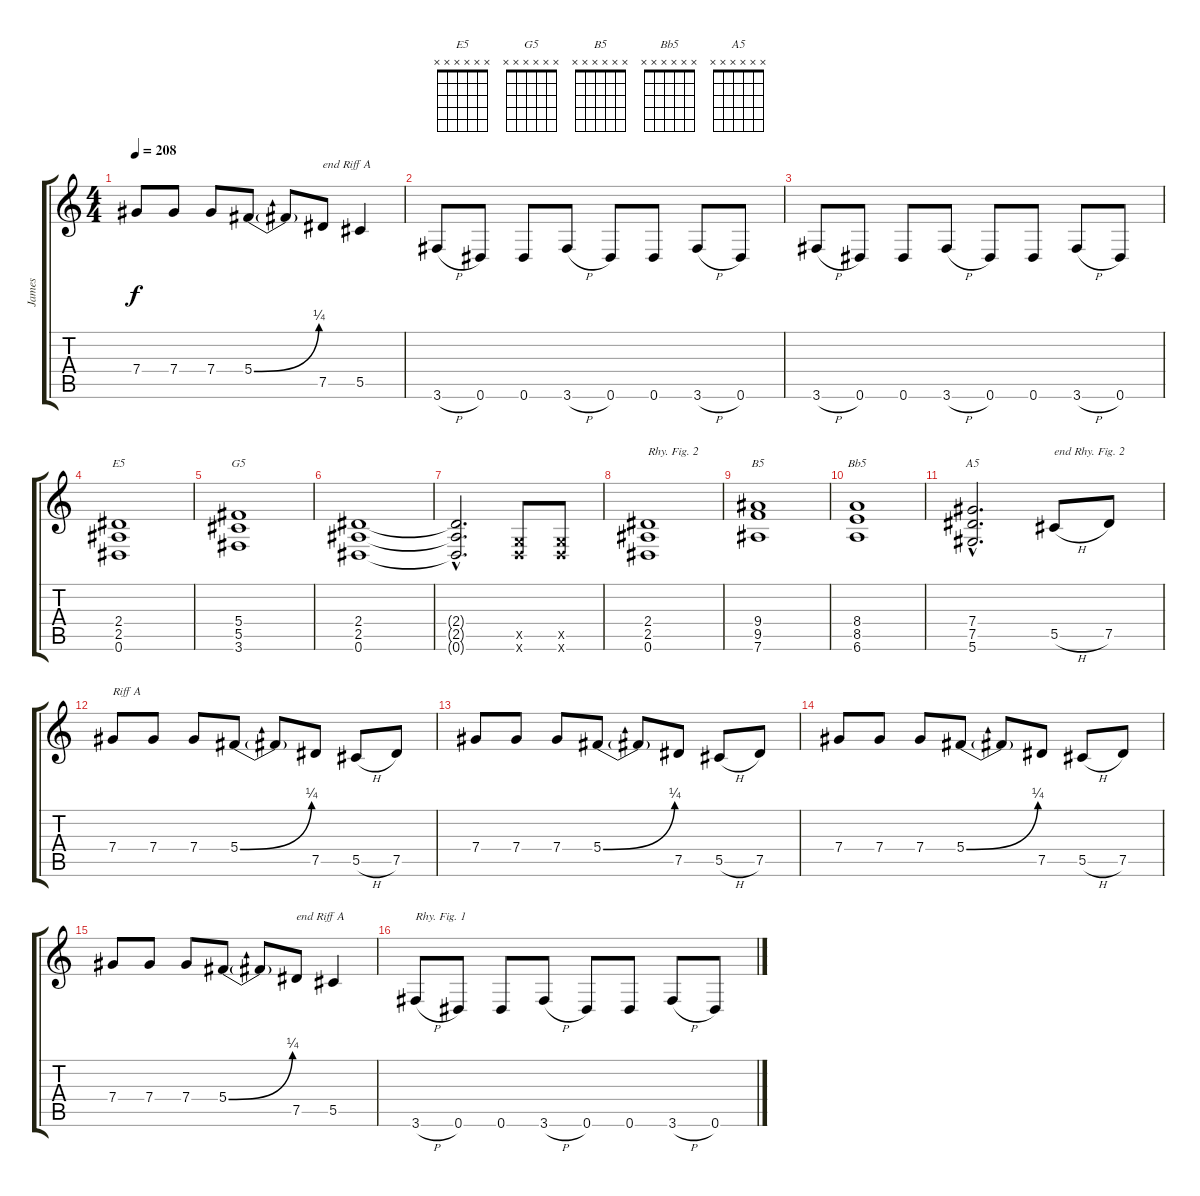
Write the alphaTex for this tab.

\track ("James" "James") {instrument distortionguitar}
\staff {score tabs}
\tuning (Eb4 Bb3 Gb3 Db3 Ab2 Eb2) {hide}
\chord ("E5" x x x x x x)
\chord ("G5" x x x x x x)
\chord ("B5" x x x x x x)
\chord ("Bb5" x x x x x x)
\chord ("A5" x x x x x x)
\ts (4 4)
\tempo 208
\clef g2
\ks c
7.4.8{dy f} 7.4.8 7.4.8 5.4{be (bend 0 0 60 1)}.8 5.4{t}.8 7.5.8{txt "end Riff A"} 5.5.4 |
3.6{h}.8 0.6.8 0.6.8 3.6{h}.8 0.6.8 0.6.8 3.6{h}.8 0.6.8 |
3.6{h}.8 0.6.8 0.6.8 3.6{h}.8 0.6.8 0.6.8 3.6{h}.8 0.6.8 |
(2.4 2.5 0.6).1{ch "E5"} |
(5.4 5.5 3.6).1{ch "G5"} |
(2.4 2.5 0.6).1 |
(2.4{hac t} 2.5{hac t} 0.6{hac t}).2{d} (-1.5{x} -1.6{x}).8 (-1.5{x} -1.6{x}).8 |
(2.4 2.5 0.6).1{txt "Rhy. Fig. 2"} |
(9.4 9.5 7.6).1{ch "B5"} |
(8.4 8.5 6.6).1{ch "Bb5"} |
(7.4{hac} 7.5{hac} 5.6{hac}).2{d ch "A5"} 5.5{h}.8{txt "end Rhy. Fig. 2"} 7.5.8 |
7.4.8{txt "Riff A"} 7.4.8 7.4.8 5.4{be (bend 0 0 60 1)}.8 5.4{t}.8 7.5.8 5.5{h}.8 7.5.8 |
7.4.8 7.4.8 7.4.8 5.4{be (bend 0 0 60 1)}.8 5.4{t}.8 7.5.8 5.5{h}.8 7.5.8 |
7.4.8 7.4.8 7.4.8 5.4{be (bend 0 0 60 1)}.8 5.4{t}.8 7.5.8 5.5{h}.8 7.5.8 |
7.4.8 7.4.8 7.4.8 5.4{be (bend 0 0 60 1)}.8 5.4{t}.8 7.5.8{txt "end Riff A"} 5.5.4 |
3.6{h}.8{txt "Rhy. Fig. 1"} 0.6.8 0.6.8 3.6{h}.8 0.6.8 0.6.8 3.6{h}.8 0.6.8
